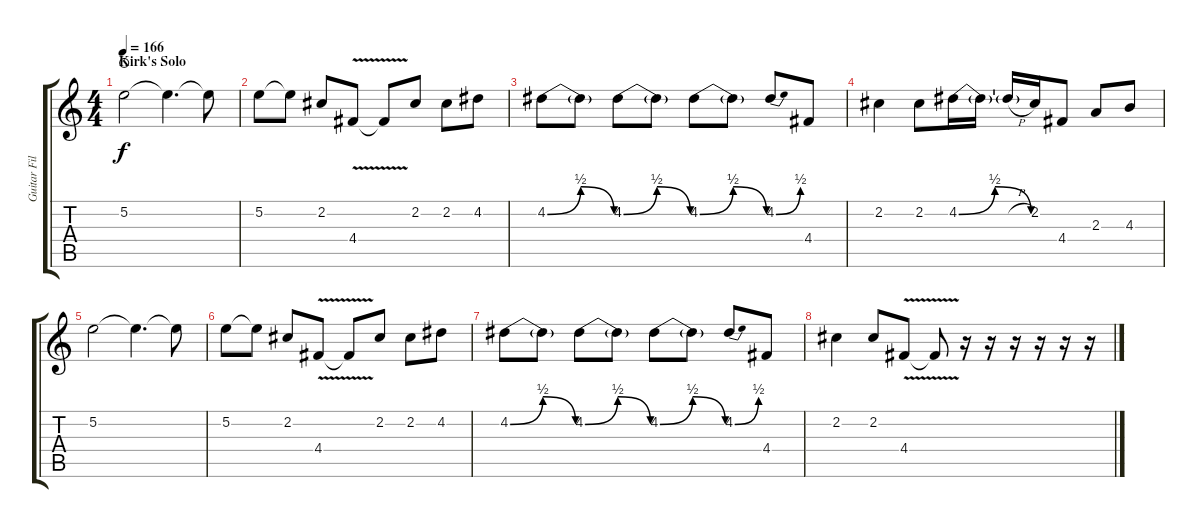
\track ("Guitar Fills/Harmonies" "Guitar Fil") {instrument distortionguitar}
\staff {score tabs}
\tuning (E4 B3 G3 D3 A2 E2) {hide}
\ts (4 4)
\section ("" "Kirk's Solo")
\tempo 166
\clef g2
\ks c
5.2.2{dy f volume 9 waho} 5.2{t}.4{d} 5.2{t}.8 |
5.2.8 5.2{t}.8 2.2.8 4.4{v}.8 4.4{t}.8 2.2.8 2.2.8 4.2.8 |
4.2{be (bendrelease 0 0 15 2 15 2 60 0)}.8 4.2{t}.8 4.2{be (bendrelease 0 0 15 2 15 2 60 0)}.8 4.2{t}.8 4.2{be (bendrelease 0 0 15 2 15 2 60 0)}.8 4.2{t}.8 4.2{be (bend 0 0 60 2)}.8 4.4.8 |
2.2.4 2.2.8 4.2{be (bendrelease 0 0 15 2 15 2 60 0)}.16 4.2{t}.16 4.2{h t}.16 2.2.16 4.4.8 2.3.8 4.3.8 |
5.2.2 5.2{t}.4{d} 5.2{t}.8 |
5.2.8 5.2{t}.8 2.2.8 4.4{v}.8 4.4{t}.8 2.2.8 2.2.8 4.2.8 |
4.2{be (bendrelease 0 0 15 2 15 2 60 0)}.8 4.2{t}.8 4.2{be (bendrelease 0 0 15 2 15 2 60 0)}.8 4.2{t}.8 4.2{be (bendrelease 0 0 15 2 15 2 60 0)}.8 4.2{t}.8 4.2{be (bend 0 0 60 2)}.8 4.4.8 |
2.2.4 2.2.8 4.4{v}.8 4.4{t}.8 r.16 r.16 r.16 r.16 r.16 r.16
